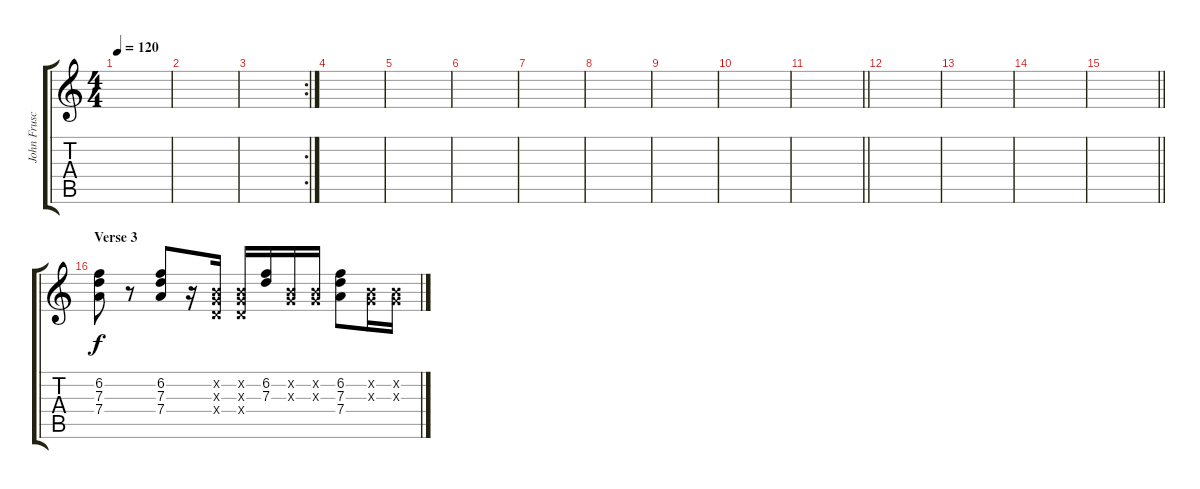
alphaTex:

\track ("John Frusciante | Gtr. 2" "John Frusc") {instrument electricguitarclean}
\staff {score tabs}
\tuning (E4 B3 G3 D3 A2 E2) {hide}
\ts (4 4)
\tempo 120
\clef g2
\ks c
|
|
\rc 2
|
|
|
|
|
|
|
|
\barLineRight lightlight
|
|
|
|
\barLineRight lightlight
|
\section ("" "Verse 3")
(6.2 7.3 7.4).8 r.8 (6.2 7.3 7.4).8 r.16 (0.2{x} 0.3{x} 0.4{x}).16 (0.2{x} 0.3{x} 0.4{x}).16 (6.2 7.3).16 (0.2{x} 0.3{x}).16 (0.2{x} 0.3{x}).16 (6.2 7.3 7.4).8 (0.2{x} 0.3{x}).16 (0.2{x} 0.3{x}).16
